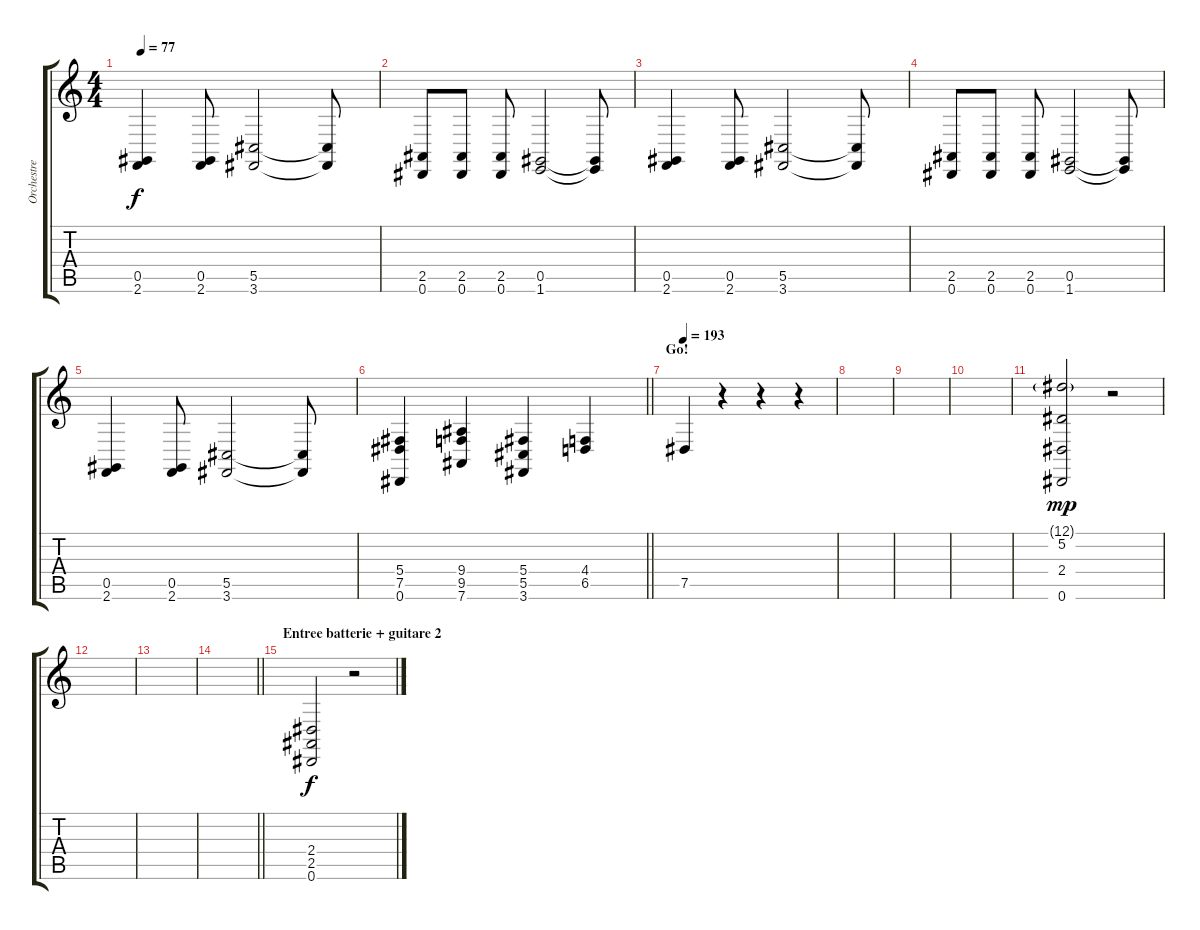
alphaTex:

\track ("Orchestre" "Orchestre") {instrument pizzicatostrings}
\staff {score tabs}
\tuning (Eb4 Bb3 Gb3 Db3 Ab2 Eb2) {hide}
\ts (4 4)
\tempo 77
\clef g2
\ks c
(0.5 2.6).4{dy f} (0.5 2.6).8 (5.5 3.6).2 (5.5{t} 3.6{t}).8 |
(2.5 0.6).8 (2.5 0.6).8 (2.5 0.6).8 (0.5 1.6).2 (0.5{t} 1.6{t}).8 |
(0.5 2.6).4 (0.5 2.6).8 (5.5 3.6).2 (5.5{t} 3.6{t}).8 |
(2.5 0.6).8 (2.5 0.6).8 (2.5 0.6).8 (0.5 1.6).2 (0.5{t} 1.6{t}).8 |
(0.5 2.6).4 (0.5 2.6).8 (5.5 3.6).2 (5.5{t} 3.6{t}).8 |
\barLineRight lightlight
(5.4 7.5 0.6).4 (9.4 9.5 7.6).4 (5.4 5.5 3.6).4 (4.4 6.5).4 |
\section ("" "Go!")
\tempo 193
7.5.4 r.4 r.4 r.4 |
|
|
|
(12.1{g} 5.2 2.4 0.6).2{dy mp} r.2 |
|
|
\barLineRight lightlight
|
\section ("" "Entree batterie + guitare 2")
(2.4 2.5 0.6).2{dy f} r.2
